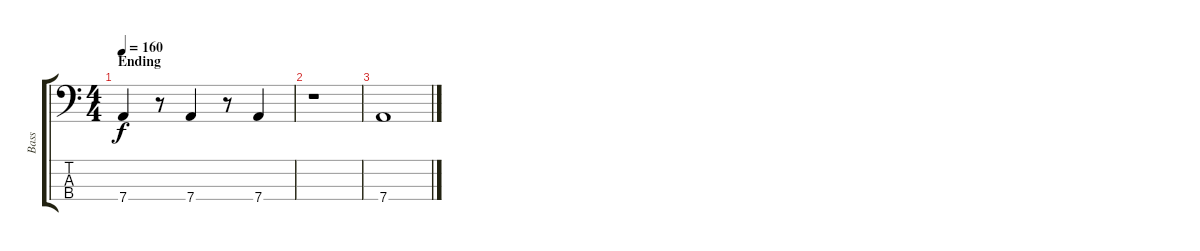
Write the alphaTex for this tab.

\track ("Bass" "Bass") {instrument electricbasspick}
\staff {score tabs}
\tuning (G2 D2 A1 D1) {hide}
\ts (4 4)
\section ("" "Ending")
\tempo 160
\clef f4
\ks c
7.4.4{dy f} r.8 7.4.4 r.8 7.4.4 |
r.1 |
7.4.1
